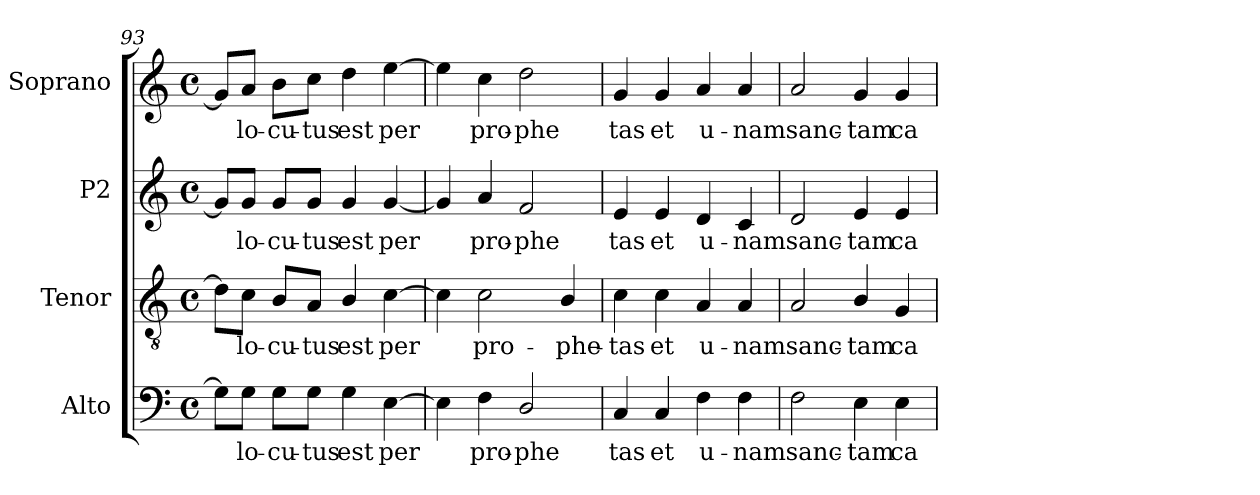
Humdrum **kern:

**kern	**text	**kern	**text	**kern	**text	**kern	**text
*part4	*part4	*part3	*part3	*part2	*part2	*part1	*part1
*staff4	*staff4	*staff3	*staff3	*staff2	*staff2	*staff1	*staff1
*I"Alto	*	*I"Tenor	*	*I"P2	*	*I"Soprano	*
*I'A.	*	*I'T.	*	*	*	*I'S.	*
*clefF4	*	*clefGv2	*	*clefG2	*	*clefG2	*
*	*	*ITrd7c12	*	*	*	*	*
*k[]	*	*k[]	*	*k[]	*	*k[]	*
*C:	*	*C:	*	*C:	*	*C:	*
*M4/4	*	*M4/4	*	*M4/4	*	*M4/4	*
*met(c)	*	*met(c)	*	*met(c)	*	*met(c)	*
=93	=93	=93	=93	=93	=93	=93	=93
8Gi\L]	.	8Di\L]	.	8gi/L]	.	8gi/L]	.
!	!LO:LY:b:color=#000000	!	!	!	!	!	!
!	!	!	!LO:LY:b:color=#000000	!	!	!	!
!	!	!	!	!	!LO:LY:b:color=#000000	!	!
!	!	!	!	!	!	!	!LO:LY:b:color=#000000
8Gi\J	lo-	8Ci\J	lo-	8gi/J	lo-	8ai/J	lo-
!	!LO:LY:b:color=#000000	!	!	!	!	!	!
!	!	!	!LO:LY:b:color=#000000	!	!	!	!
!	!	!	!	!	!LO:LY:b:color=#000000	!	!
!	!	!	!	!	!	!	!LO:LY:b:color=#000000
8Gi\L	-cu-	8BBi/L	-cu-	8gi/L	-cu-	8bi\L	-cu-
!	!LO:LY:b:color=#000000	!	!	!	!	!	!
!	!	!	!LO:LY:b:color=#000000	!	!	!	!
!	!	!	!	!	!LO:LY:b:color=#000000	!	!
!	!	!	!	!	!	!	!LO:LY:b:color=#000000
8Gi\J	-tus	8AAi/J	-tus	8gi/J	-tus	8cci\J	-tus
!	!LO:LY:b:color=#000000	!	!	!	!	!	!
!	!	!	!LO:LY:b:color=#000000	!	!	!	!
!	!	!	!	!	!LO:LY:b:color=#000000	!	!
!	!	!	!	!	!	!	!LO:LY:b:color=#000000
4Gi\	est	4BBi/	est	4gi/	est	4ddi\	est
!	!LO:LY:b:color=#000000	!	!	!	!	!	!
!	!	!	!LO:LY:b:color=#000000	!	!	!	!
!	!	!	!	!	!LO:LY:b:color=#000000	!	!
!	!	!	!	!	!	!	!LO:LY:b:color=#000000
[4Ei\	per	[4Ci\	per	[4gi/	per	[4eei\	per
=94	=94	=94	=94	=94	=94	=94	=94
4Ei\]	.	4Ci\]	.	4gi/]	.	4eei\]	.
!	!LO:LY:b:color=#000000	!	!	!	!	!	!
!	!	!	!LO:LY:b:color=#000000	!	!	!	!
!	!	!	!	!	!LO:LY:b:color=#000000	!	!
!	!	!	!	!	!	!	!LO:LY:b:color=#000000
4Fi\	pro-	2Ci\	pro-	4ai/	pro-	4cci\	pro-
!	!LO:LY:b:color=#000000	!	!	!	!	!	!
!	!	!	!	!	!LO:LY:b:color=#000000	!	!
!	!	!	!	!	!	!	!LO:LY:b:color=#000000
2Di/	-phe	.	.	2fi/	-phe	2ddi\	-phe
!	!	!	!LO:LY:b:color=#000000	!	!	!	!
.	.	4BBi/	-phe-	.	.	.	.
=95	=95	=95	=95	=95	=95	=95	=95
!	!LO:LY:b:color=#000000	!	!	!	!	!	!
!	!	!	!LO:LY:b:color=#000000	!	!	!	!
!	!	!	!	!	!LO:LY:b:color=#000000	!	!
!	!	!	!	!	!	!	!LO:LY:b:color=#000000
4Ci/	tas	4Ci\	-tas	4ei/	tas	4gi/	tas
!	!LO:LY:b:color=#000000	!	!	!	!	!	!
!	!	!	!LO:LY:b:color=#000000	!	!	!	!
!	!	!	!	!	!LO:LY:b:color=#000000	!	!
!	!	!	!	!	!	!	!LO:LY:b:color=#000000
4Ci/	et	4Ci\	et	4ei/	et	4gi/	et
!	!LO:LY:b:color=#000000	!	!	!	!	!	!
!	!	!	!LO:LY:b:color=#000000	!	!	!	!
!	!	!	!	!	!LO:LY:b:color=#000000	!	!
!	!	!	!	!	!	!	!LO:LY:b:color=#000000
4Fi\	u-	4AAi/	u-	4di/	u-	4ai/	u-
!	!LO:LY:b:color=#000000	!	!	!	!	!	!
!	!	!	!LO:LY:b:color=#000000	!	!	!	!
!	!	!	!	!	!LO:LY:b:color=#000000	!	!
!	!	!	!	!	!	!	!LO:LY:b:color=#000000
4Fi\	-nam	4AAi/	-nam	4ci/	-nam	4ai/	-nam
!!LO:PB:g=z
=96	=96	=96	=96	=96	=96	=96	=96
!	!LO:LY:b:color=#000000	!	!	!	!	!	!
!	!	!	!LO:LY:b:color=#000000	!	!	!	!
!	!	!	!	!	!LO:LY:b:color=#000000	!	!
!	!	!	!	!	!	!	!LO:LY:b:color=#000000
2Fi\	sanc-	2AAi/	sanc-	2di/	sanc-	2ai/	sanc-
!	!LO:LY:b:color=#000000	!	!	!	!	!	!
!	!	!	!LO:LY:b:color=#000000	!	!	!	!
!	!	!	!	!	!LO:LY:b:color=#000000	!	!
!	!	!	!	!	!	!	!LO:LY:b:color=#000000
4Ei\	-tam	4BBi/	-tam	4ei/	-tam	4gi/	-tam
!	!LO:LY:b:color=#000000	!	!	!	!	!	!
!	!	!	!LO:LY:b:color=#000000	!	!	!	!
!	!	!	!	!	!LO:LY:b:color=#000000	!	!
!	!	!	!	!	!	!	!LO:LY:b:color=#000000
4Ei\	ca-	4GGi/	ca-	4ei/	ca-	4gi/	ca-
=	=	=	=	=	=	=	=
*-	*-	*-	*-	*-	*-	*-	*-
